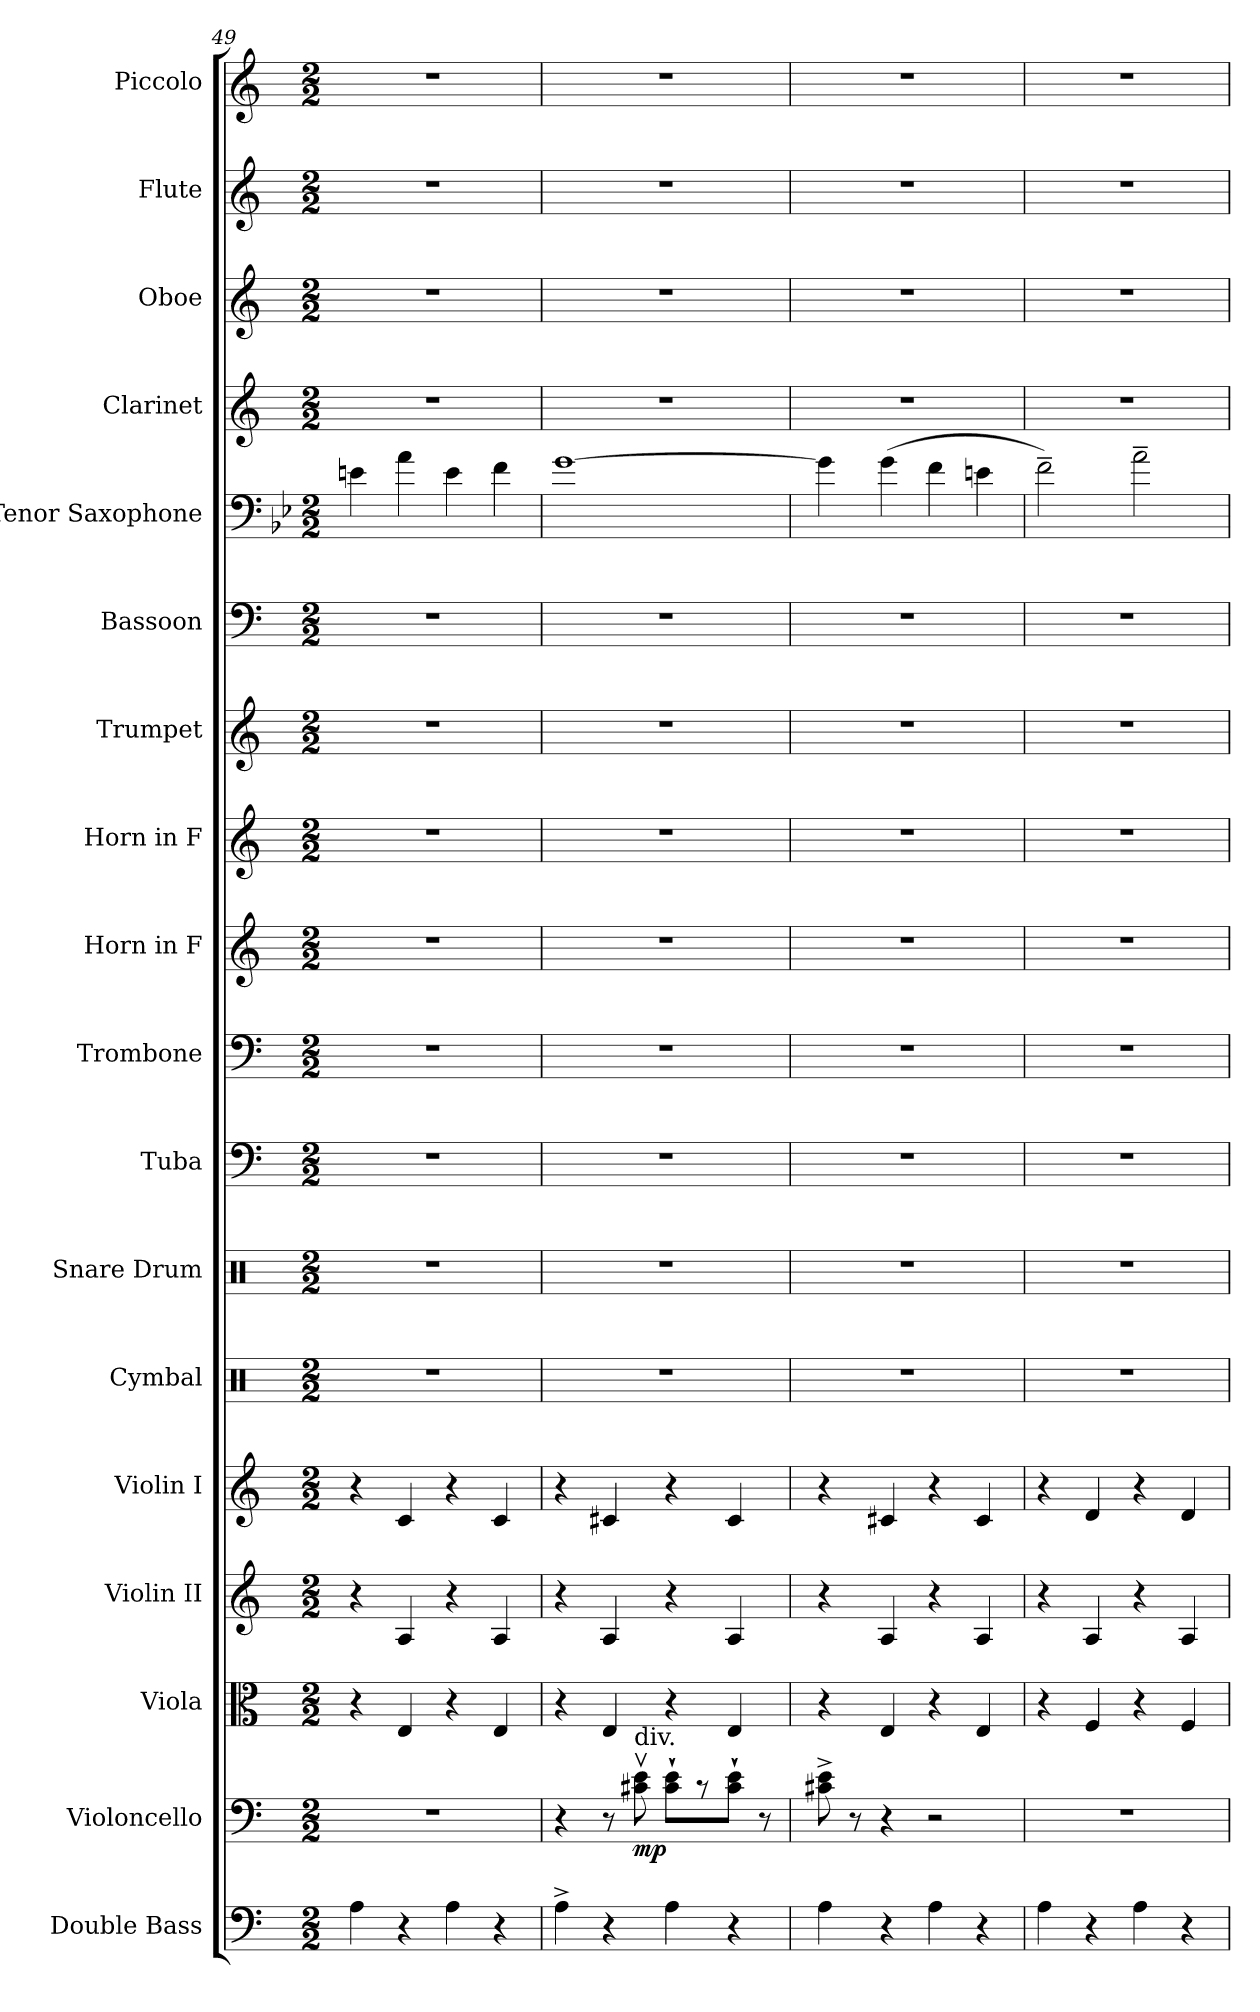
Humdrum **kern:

**kern	**kern	**dynam	**kern	**kern	**kern	**kern	**kern	**kern	**kern	**kern	**kern	**kern	**kern	**kern	**kern	**kern	**kern	**kern
*part18	*part17	*part17	*part16	*part15	*part14	*part13	*part12	*part11	*part10	*part9	*part8	*part7	*part6	*part5	*part4	*part3	*part2	*part1
*staff18	*staff17	*staff17	*staff16	*staff15	*staff14	*staff13	*staff12	*staff11	*staff10	*staff9	*staff8	*staff7	*staff6	*staff5	*staff4	*staff3	*staff2	*staff1
*I"Double Bass	*I"Violoncello	*	*I"Viola	*I"Violin II	*I"Violin I	*I"Cymbal	*I"Snare Drum	*I"Tuba	*I"Trombone	*I"Horn in F	*I"Horn in F	*I"Trumpet	*I"Bassoon	*I"Tenor Saxophone	*I"Clarinet	*I"Oboe	*I"Flute	*I"Piccolo
*I'Bass.	*I'Vc.	*	*I'Vla.	*I'Vln. II	*I'Vln. I	*I'Cym.	*I'S.D.	*I'Tba.	*I'Tbn.	*	*	*I'Tpt.	*I'Bsn.	*I'T. Sax.	*I'Cl.	*I'Ob.	*I'Fl.	*I'Picc.
*clefF4	*clefF4	*	*clefC3	*clefG2	*clefG2	*clefX	*clefX	*clefF4	*clefF4	*clefG2	*clefG2	*clefG2	*clefF4	*clefF4	*clefG2	*clefG2	*clefG2	*clefG2
*ITrd7c12	*	*	*	*	*	*	*	*	*	*ITrd4c7	*ITrd4c7	*ITrd1c2	*	*ITrd8c14	*ITrd1c2	*	*	*ITrd-7c-12
*k[]	*k[]	*	*k[]	*k[]	*k[]	*k[]	*k[]	*k[]	*k[]	*k[b-]	*k[b-]	*k[b-e-]	*k[]	*k[b-e-]	*k[b-e-]	*k[]	*k[]	*k[]
*M2/2	*M2/2	*	*M2/2	*M2/2	*M2/2	*M2/2	*M2/2	*M2/2	*M2/2	*M2/2	*M2/2	*M2/2	*M2/2	*M2/2	*M2/2	*M2/2	*M2/2	*M2/2
=49	=49	=49	=49	=49	=49	=49	=49	=49	=49	=49	=49	=49	=49	=49	=49	=49	=49	=49
4AA\	1r	.	4r	4r	4r	1r	1r	1r	1r	1r	1r	1r	1r	4En\	1r	1r	1r	1r
4r	.	.	4E/	4A/	4c/	.	.	.	.	.	.	.	.	4A\	.	.	.	.
4AA\	.	.	4r	4r	4r	.	.	.	.	.	.	.	.	4E\	.	.	.	.
4r	.	.	4E/	4A/	4c/	.	.	.	.	.	.	.	.	4F\	.	.	.	.
=50	=50	=50	=50	=50	=50	=50	=50	=50	=50	=50	=50	=50	=50	=50	=50	=50	=50	=50
4AA^\	4r	.	4r	4r	4r	1r	1r	1r	1r	1r	1r	1r	1r	[1G	1r	1r	1r	1r
4r	8r	.	4E/	4A/	4c#X/	.	.	.	.	.	.	.	.	.	.	.	.	.
!	!LO:TX:a:t=div.	!	!	!	!	!	!	!	!	!	!	!	!	!	!	!	!	!
!	!	!LO:DY:b	!	!	!	!	!	!	!	!	!	!	!	!	!	!	!	!
.	8c#X\v 8e\v	mp	.	.	.	.	.	.	.	.	.	.	.	.	.	.	.	.
4AA\	8c#\` 8e\`L	.	4r	4r	4r	.	.	.	.	.	.	.	.	.	.	.	.	.
.	8r	.	.	.	.	.	.	.	.	.	.	.	.	.	.	.	.	.
4r	8c#\` 8e\`J	.	4E/	4A/	4c#/	.	.	.	.	.	.	.	.	.	.	.	.	.
.	8r	.	.	.	.	.	.	.	.	.	.	.	.	.	.	.	.	.
=51	=51	=51	=51	=51	=51	=51	=51	=51	=51	=51	=51	=51	=51	=51	=51	=51	=51	=51
4AA\	8c#X\^ 8e\^	.	4r	4r	4r	1r	1r	1r	1r	1r	1r	1r	1r	4G\]	1r	1r	1r	1r
.	8r	.	.	.	.	.	.	.	.	.	.	.	.	.	.	.	.	.
4r	4r	.	4E/	4A/	4c#X/	.	.	.	.	.	.	.	.	(>4G\	.	.	.	.
4AA\	2r	.	4r	4r	4r	.	.	.	.	.	.	.	.	4F\	.	.	.	.
4r	.	.	4E/	4A/	4c#/	.	.	.	.	.	.	.	.	4En\	.	.	.	.
=52	=52	=52	=52	=52	=52	=52	=52	=52	=52	=52	=52	=52	=52	=52	=52	=52	=52	=52
4AA\	1r	.	4r	4r	4r	1r	1r	1r	1r	1r	1r	1r	1r	2F~\)	1r	1r	1r	1r
4r	.	.	4F/	4A/	4d/	.	.	.	.	.	.	.	.	.	.	.	.	.
4AA\	.	.	4r	4r	4r	.	.	.	.	.	.	.	.	2A~\	.	.	.	.
4r	.	.	4F/	4A/	4d/	.	.	.	.	.	.	.	.	.	.	.	.	.
=	=	=	=	=	=	=	=	=	=	=	=	=	=	=	=	=	=	=
*-	*-	*-	*-	*-	*-	*-	*-	*-	*-	*-	*-	*-	*-	*-	*-	*-	*-	*-
